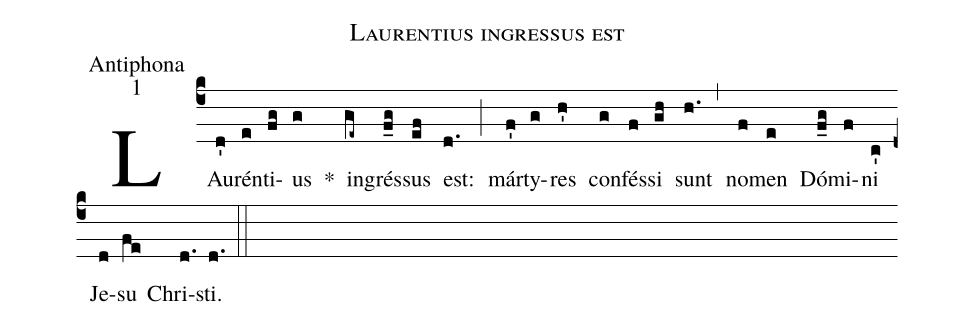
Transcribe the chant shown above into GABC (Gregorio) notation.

name:Laurentius ingressus est;
office-part:Antiphona;
mode:1;
%%
(c4) LAu(d')rén(e)ti(fg)us(g) *() in(ge~)grés(f_g)sus(ef) est:(d.) (;) már(f')ty(g)res(h') con(g)fés(f)si(gh) sunt(h.) (,) no(f)men(e) Dó(f_g)mi(f)ni(c') Je(d)su(fe) Chri(d.)sti.(d.) (::)
